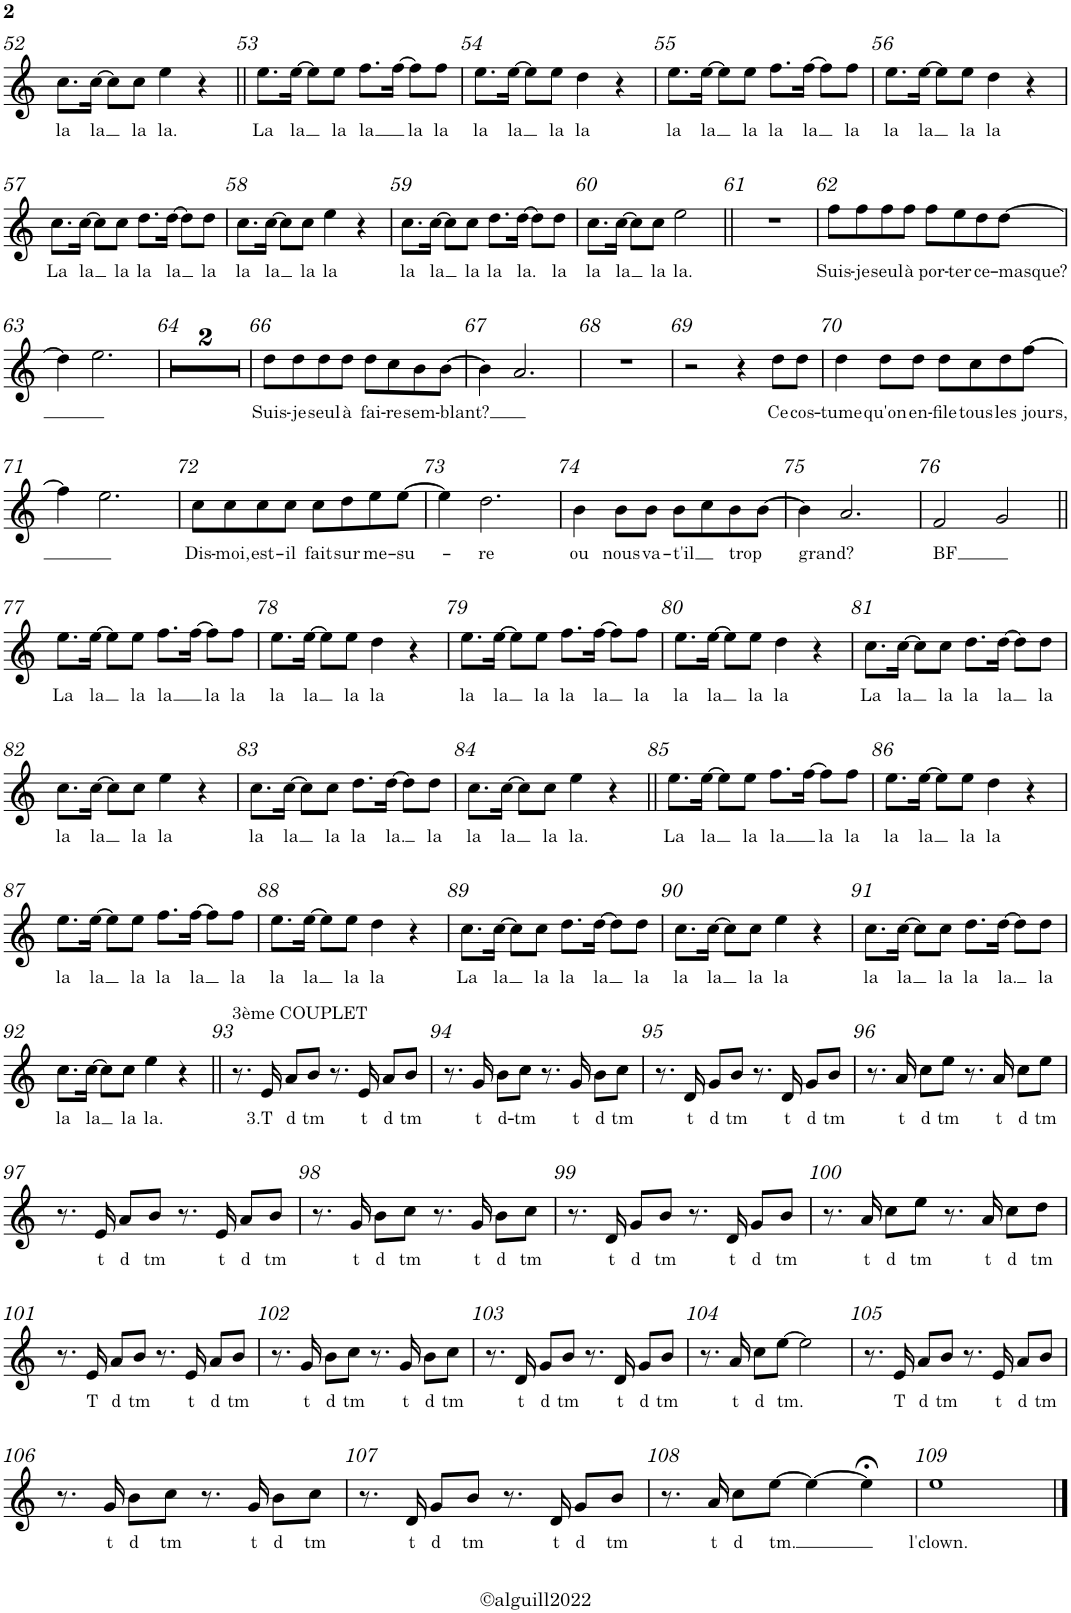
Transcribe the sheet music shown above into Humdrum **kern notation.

**kern	**text
*part1	*part1
*staff1	*staff1
*I"Soprano	*
*I'S	*
!!LO:PB:g=z
*clefG2	*
*k[]	*
*M4/4	*
*met(c)	*
=52	=52
!	!LO:LY:b
8.cc\L	la
!	!LO:LY:b
[16cc\Jk	la
8cc\L]	.
!	!LO:LY:b
8cc\J	la
!	!LO:LY:b
4ee\	la.
4r	.
=53||	=53||
!	!LO:LY:b
8.ee\L	La
!	!LO:LY:b
[16ee\Jk	la
8ee\L]	.
!	!LO:LY:b
8ee\J	la
!	!LO:LY:b
8.ff\L	la
[16ff\Jk	.
!	!LO:LY:b
8ff\L]	la
!	!LO:LY:b
8ff\J	la
=54	=54
!	!LO:LY:b
8.ee\L	la
!	!LO:LY:b
[16ee\Jk	la
8ee\L]	.
!	!LO:LY:b
8ee\J	la
!	!LO:LY:b
4dd\	la
4r	.
=55	=55
!	!LO:LY:b
8.ee\L	la
!	!LO:LY:b
[16ee\Jk	la
8ee\L]	.
!	!LO:LY:b
8ee\J	la
!	!LO:LY:b
8.ff\L	la
!	!LO:LY:b
[16ff\Jk	la
8ff\L]	.
!	!LO:LY:b
8ff\J	la
=56	=56
!	!LO:LY:b
8.ee\L	la
!	!LO:LY:b
[16ee\Jk	la
8ee\L]	.
!	!LO:LY:b
8ee\J	la
!	!LO:LY:b
4dd\	la
4r	.
!!LO:LB:g=z
=57	=57
!	!LO:LY:b
8.cc\L	La
!	!LO:LY:b
[16cc\Jk	la
8cc\L]	.
!	!LO:LY:b
8cc\J	la
!	!LO:LY:b
8.dd\L	la
!	!LO:LY:b
[16dd\Jk	la
8dd\L]	.
!	!LO:LY:b
8dd\J	la
=58	=58
!	!LO:LY:b
8.cc\L	la
!	!LO:LY:b
[16cc\Jk	la
8cc\L]	.
!	!LO:LY:b
8cc\J	la
!	!LO:LY:b
4ee\	la
4r	.
=59	=59
!	!LO:LY:b
8.cc\L	la
!	!LO:LY:b
[16cc\Jk	la
8cc\L]	.
!	!LO:LY:b
8cc\J	la
!	!LO:LY:b
8.dd\L	la
!	!LO:LY:b
[16dd\Jk	la.
8dd\L]	.
!	!LO:LY:b
8dd\J	la
=60	=60
!	!LO:LY:b
8.cc\L	la
!	!LO:LY:b
[16cc\Jk	la
8cc\L]	.
!	!LO:LY:b
8cc\J	la
!	!LO:LY:b
2ee\	la.
=61||	=61||
1r	.
=62	=62
!	!LO:LY:b
8ff\L	Suis-
!	!LO:LY:b
8ff\	-je
!	!LO:LY:b
8ff\	seul
!	!LO:LY:b
8ff\J	à
!	!LO:LY:b
8ff\L	por-
!	!LO:LY:b
8ee\	-ter
!	!LO:LY:b
8dd\	ce-
!	!LO:LY:b
[8dd\J	-masque?
!!LO:LB:g=z
=63	=63
4dd\]	.
2.ee\	.
=64	=64
1r	.
=65	=65
1r	.
=66	=66
!	!LO:LY:b
8dd\L	Suis-
!	!LO:LY:b
8dd\	-je
!	!LO:LY:b
8dd\	seul
!	!LO:LY:b
8dd\J	à
!	!LO:LY:b
8dd\L	fai-
!	!LO:LY:b
8cc\	-re
!	!LO:LY:b
8b\	sem-
!	!LO:LY:b
[8b\J	-blant?
=67	=67
4b\]	.
2.a/	.
=68	=68
1r	.
=69	=69
2r	.
4r	.
!	!LO:LY:b
8dd\L	Ce
!	!LO:LY:b
8dd\J	cos-
=70	=70
!	!LO:LY:b
4dd\	-tume
!	!LO:LY:b
8dd\L	qu'on
!	!LO:LY:b
8dd\J	en-
!	!LO:LY:b
8dd\L	-file
!	!LO:LY:b
8cc\	tous
!	!LO:LY:b
8dd\	les
!	!LO:LY:b
[8ff\J	jours,
!!LO:LB:g=z
=71	=71
4ff\]	.
2.ee\	.
=72	=72
!	!LO:LY:b
8cc\L	Dis-
!	!LO:LY:b
8cc\	-moi,
!	!LO:LY:b
8cc\	est-
!	!LO:LY:b
8cc\J	-il
!	!LO:LY:b
8cc\L	fait
!	!LO:LY:b
8dd\	sur
!	!LO:LY:b
8ee\	me-
!	!LO:LY:b
[8ee\J	-su-
=73	=73
4ee\]	.
!	!LO:LY:b
2.dd\	-re
=74	=74
!	!LO:LY:b
4b\	ou
!	!LO:LY:b
8b\L	nous
!	!LO:LY:b
8b\J	va-
!	!LO:LY:b
8b\L	-t'il
8cc\	.
!	!LO:LY:b
8b\	trop
[8b\J	.
=75	=75
!	!LO:LY:b
4b\]	grand?
2.a/	.
=76	=76
!	!LO:LY:b
2f/	BF
2g/	.
!!LO:LB:g=z
=77||	=77||
!	!LO:LY:b
8.ee\L	La
!	!LO:LY:b
[16ee\Jk	la
8ee\L]	.
!	!LO:LY:b
8ee\J	la
!	!LO:LY:b
8.ff\L	la
[16ff\Jk	.
!	!LO:LY:b
8ff\L]	la
!	!LO:LY:b
8ff\J	la
=78	=78
!	!LO:LY:b
8.ee\L	la
!	!LO:LY:b
[16ee\Jk	la
8ee\L]	.
!	!LO:LY:b
8ee\J	la
!	!LO:LY:b
4dd\	la
4r	.
=79	=79
!	!LO:LY:b
8.ee\L	la
!	!LO:LY:b
[16ee\Jk	la
8ee\L]	.
!	!LO:LY:b
8ee\J	la
!	!LO:LY:b
8.ff\L	la
!	!LO:LY:b
[16ff\Jk	la
8ff\L]	.
!	!LO:LY:b
8ff\J	la
=80	=80
!	!LO:LY:b
8.ee\L	la
!	!LO:LY:b
[16ee\Jk	la
8ee\L]	.
!	!LO:LY:b
8ee\J	la
!	!LO:LY:b
4dd\	la
4r	.
=81	=81
!	!LO:LY:b
8.cc\L	La
!	!LO:LY:b
[16cc\Jk	la
8cc\L]	.
!	!LO:LY:b
8cc\J	la
!	!LO:LY:b
8.dd\L	la
!	!LO:LY:b
[16dd\Jk	la
8dd\L]	.
!	!LO:LY:b
8dd\J	la
!!LO:LB:g=z
=82	=82
!	!LO:LY:b
8.cc\L	la
!	!LO:LY:b
[16cc\Jk	la
8cc\L]	.
!	!LO:LY:b
8cc\J	la
!	!LO:LY:b
4ee\	la
4r	.
=83	=83
!	!LO:LY:b
8.cc\L	la
!	!LO:LY:b
[16cc\Jk	la
8cc\L]	.
!	!LO:LY:b
8cc\J	la
!	!LO:LY:b
8.dd\L	la
!	!LO:LY:b
[16dd\Jk	la.
8dd\L]	.
!	!LO:LY:b
8dd\J	la
=84	=84
!	!LO:LY:b
8.cc\L	la
!	!LO:LY:b
[16cc\Jk	la
8cc\L]	.
!	!LO:LY:b
8cc\J	la
!	!LO:LY:b
4ee\	la.
4r	.
=85||	=85||
!	!LO:LY:b
8.ee\L	La
!	!LO:LY:b
[16ee\Jk	la
8ee\L]	.
!	!LO:LY:b
8ee\J	la
!	!LO:LY:b
8.ff\L	la
[16ff\Jk	.
!	!LO:LY:b
8ff\L]	la
!	!LO:LY:b
8ff\J	la
=86	=86
!	!LO:LY:b
8.ee\L	la
!	!LO:LY:b
[16ee\Jk	la
8ee\L]	.
!	!LO:LY:b
8ee\J	la
!	!LO:LY:b
4dd\	la
4r	.
!!LO:LB:g=z
=87	=87
!	!LO:LY:b
8.ee\L	la
!	!LO:LY:b
[16ee\Jk	la
8ee\L]	.
!	!LO:LY:b
8ee\J	la
!	!LO:LY:b
8.ff\L	la
!	!LO:LY:b
[16ff\Jk	la
8ff\L]	.
!	!LO:LY:b
8ff\J	la
=88	=88
!	!LO:LY:b
8.ee\L	la
!	!LO:LY:b
[16ee\Jk	la
8ee\L]	.
!	!LO:LY:b
8ee\J	la
!	!LO:LY:b
4dd\	la
4r	.
=89	=89
!	!LO:LY:b
8.cc\L	La
!	!LO:LY:b
[16cc\Jk	la
8cc\L]	.
!	!LO:LY:b
8cc\J	la
!	!LO:LY:b
8.dd\L	la
!	!LO:LY:b
[16dd\Jk	la
8dd\L]	.
!	!LO:LY:b
8dd\J	la
=90	=90
!	!LO:LY:b
8.cc\L	la
!	!LO:LY:b
[16cc\Jk	la
8cc\L]	.
!	!LO:LY:b
8cc\J	la
!	!LO:LY:b
4ee\	la
4r	.
=91	=91
!	!LO:LY:b
8.cc\L	la
!	!LO:LY:b
[16cc\Jk	la
8cc\L]	.
!	!LO:LY:b
8cc\J	la
!	!LO:LY:b
8.dd\L	la
!	!LO:LY:b
[16dd\Jk	la.
8dd\L]	.
!	!LO:LY:b
8dd\J	la
!!LO:LB:g=z
=92	=92
!	!LO:LY:b
8.cc\L	la
!	!LO:LY:b
[16cc\Jk	la
8cc\L]	.
!	!LO:LY:b
8cc\J	la
!	!LO:LY:b
4ee\	la.
4r	.
=93||	=93||
!LO:TX:a:t=3ème COUPLET	!
8.r	.
!	!LO:LY:b
16e/	3.T
!	!LO:LY:b
8a/L	d
!	!LO:LY:b
8b/J	tm
8.r	.
!	!LO:LY:b
16e/	t
!	!LO:LY:b
8a/L	d
!	!LO:LY:b
8b/J	tm
=94	=94
8.r	.
!	!LO:LY:b
16g/	t
!	!LO:LY:b
8b\L	d-
!	!LO:LY:b
8cc\J	-tm
8.r	.
!	!LO:LY:b
16g/	t
!	!LO:LY:b
8b\L	d
!	!LO:LY:b
8cc\J	tm
=95	=95
8.r	.
!	!LO:LY:b
16d/	t
!	!LO:LY:b
8g/L	d
!	!LO:LY:b
8b/J	tm
8.r	.
!	!LO:LY:b
16d/	t
!	!LO:LY:b
8g/L	d
!	!LO:LY:b
8b/J	tm
=96	=96
8.r	.
!	!LO:LY:b
16a/	t
!	!LO:LY:b
8cc\L	d
!	!LO:LY:b
8ee\J	tm
8.r	.
!	!LO:LY:b
16a/	t
!	!LO:LY:b
8cc\L	d
!	!LO:LY:b
8ee\J	tm
!!LO:LB:g=z
=97	=97
8.r	.
!	!LO:LY:b
16e/	t
!	!LO:LY:b
8a/L	d
!	!LO:LY:b
8b/J	tm
8.r	.
!	!LO:LY:b
16e/	t
!	!LO:LY:b
8a/L	d
!	!LO:LY:b
8b/J	tm
=98	=98
8.r	.
!	!LO:LY:b
16g/	t
!	!LO:LY:b
8b\L	d
!	!LO:LY:b
8cc\J	tm
8.r	.
!	!LO:LY:b
16g/	t
!	!LO:LY:b
8b\L	d
!	!LO:LY:b
8cc\J	tm
=99	=99
8.r	.
!	!LO:LY:b
16d/	t
!	!LO:LY:b
8g/L	d
!	!LO:LY:b
8b/J	tm
8.r	.
!	!LO:LY:b
16d/	t
!	!LO:LY:b
8g/L	d
!	!LO:LY:b
8b/J	tm
=100	=100
8.r	.
!	!LO:LY:b
16a/	t
!	!LO:LY:b
8cc\L	d
!	!LO:LY:b
8ee\J	tm
8.r	.
!	!LO:LY:b
16a/	t
!	!LO:LY:b
8cc\L	d
!	!LO:LY:b
8dd\J	tm
!!LO:LB:g=z
=101	=101
8.r	.
!	!LO:LY:b
16e/	T
!	!LO:LY:b
8a/L	d
!	!LO:LY:b
8b/J	tm
8.r	.
!	!LO:LY:b
16e/	t
!	!LO:LY:b
8a/L	d
!	!LO:LY:b
8b/J	tm
=102	=102
8.r	.
!	!LO:LY:b
16g/	t
!	!LO:LY:b
8b\L	d
!	!LO:LY:b
8cc\J	tm
8.r	.
!	!LO:LY:b
16g/	t
!	!LO:LY:b
8b\L	d
!	!LO:LY:b
8cc\J	tm
=103	=103
8.r	.
!	!LO:LY:b
16d/	t
!	!LO:LY:b
8g/L	d
!	!LO:LY:b
8b/J	tm
8.r	.
!	!LO:LY:b
16d/	t
!	!LO:LY:b
8g/L	d
!	!LO:LY:b
8b/J	tm
=104	=104
8.r	.
!	!LO:LY:b
16a/	t
!	!LO:LY:b
8cc\L	d
!	!LO:LY:b
[8ee\J	tm.
2ee\]	.
=105	=105
8.r	.
!	!LO:LY:b
16e/	T
!	!LO:LY:b
8a/L	d
!	!LO:LY:b
8b/J	tm
8.r	.
!	!LO:LY:b
16e/	t
!	!LO:LY:b
8a/L	d
!	!LO:LY:b
8b/J	tm
!!LO:LB:g=z
=106	=106
8.r	.
!	!LO:LY:b
16g/	t
!	!LO:LY:b
8b\L	d
!	!LO:LY:b
8cc\J	tm
8.r	.
!	!LO:LY:b
16g/	t
!	!LO:LY:b
8b\L	d
!	!LO:LY:b
8cc\J	tm
=107	=107
8.r	.
!	!LO:LY:b
16d/	t
!	!LO:LY:b
8g/L	d
!	!LO:LY:b
8b/J	tm
8.r	.
!	!LO:LY:b
16d/	t
!	!LO:LY:b
8g/L	d
!	!LO:LY:b
8b/J	tm
=108	=108
8.r	.
!	!LO:LY:b
16a/	t
!	!LO:LY:b
8cc\L	d
!	!LO:LY:b
[8ee\J	tm.
4ee\_	.
4ee;<\]	.
=	=
*-	*-
